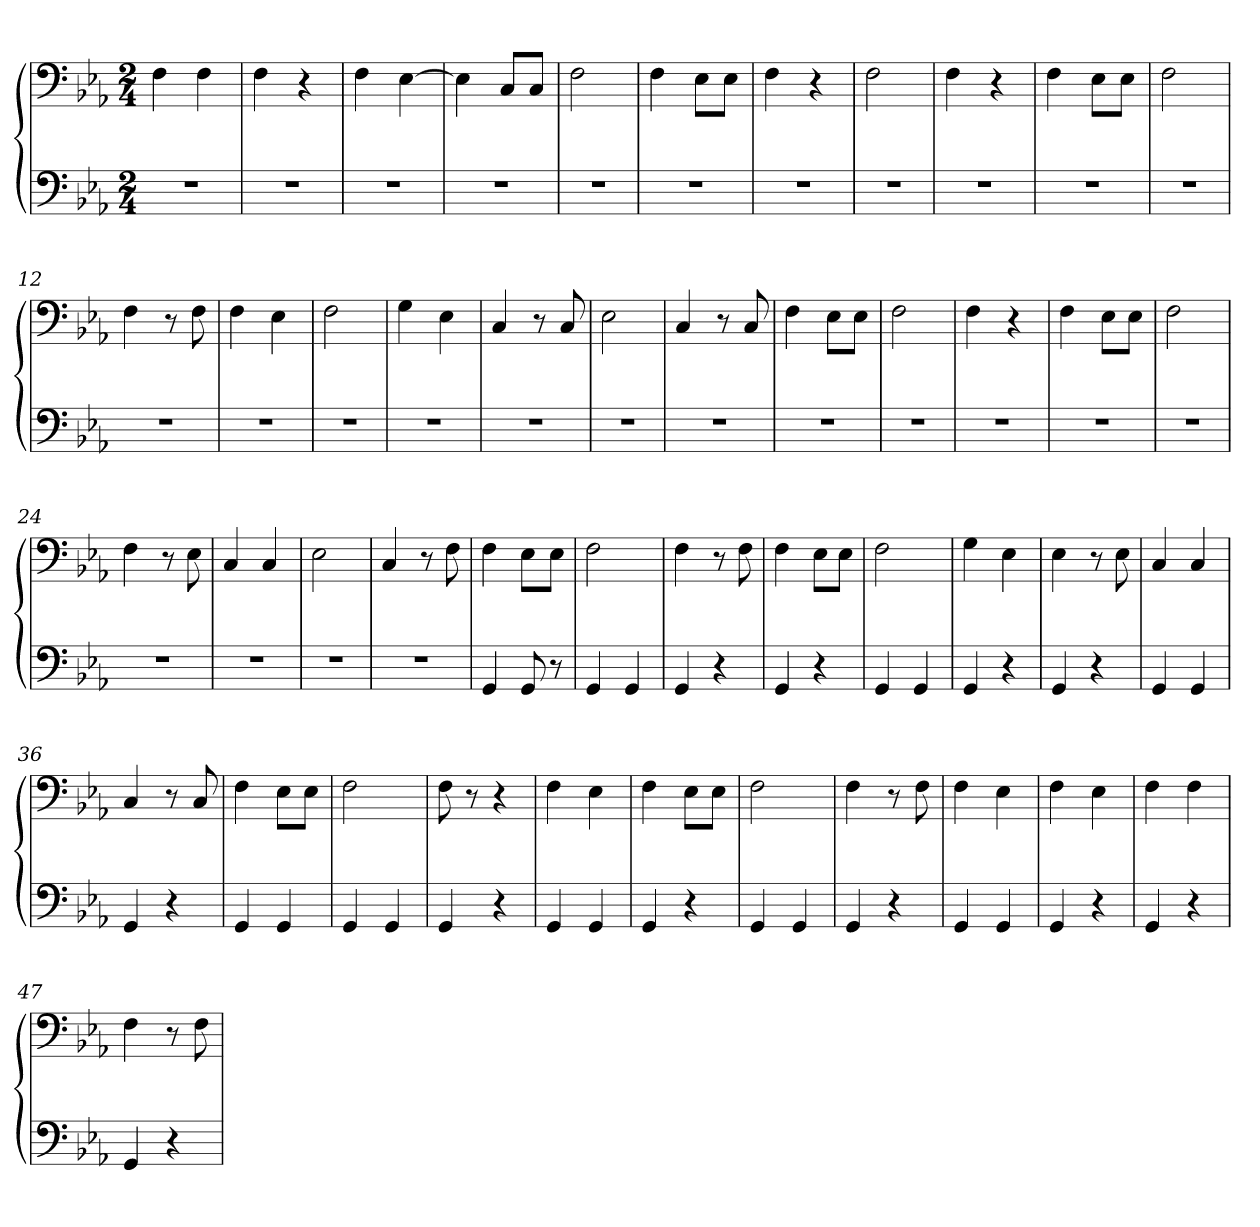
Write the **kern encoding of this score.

**kern	**kern
*part1	*part1
*staff2	*staff1
*clefF4	*clefF4
*k[b-e-a-]	*k[b-e-a-]
*M2/4	*M2/4
=1	=1
2r	4F\
.	4F\
=2	=2
2r	4F\
.	4r
=3	=3
2r	4F\
.	[4E-\
=4	=4
2r	4E-\]
.	8C/L
.	8C/J
=5	=5
2r	2F\
=6	=6
2r	4F\
.	8E-\L
.	8E-\J
=7	=7
2r	4F\
.	4r
=8	=8
2r	2F\
=9	=9
2r	4F\
.	4r
=10	=10
2r	4F\
.	8E-\L
.	8E-\J
=11	=11
2r	2F\
=12	=12
2r	4F\
.	8r
.	8F\
=13	=13
2r	4F\
.	4E-\
=14	=14
2r	2F\
=15	=15
2r	4G\
.	4E-\
=16	=16
2r	4C/
.	8r
.	8C/
=17	=17
2r	2E-\
=18	=18
2r	4C/
.	8r
.	8C/
=19	=19
2r	4F\
.	8E-\L
.	8E-\J
=20	=20
2r	2F\
=21	=21
2r	4F\
.	4r
=22	=22
2r	4F\
.	8E-\L
.	8E-\J
=23	=23
2r	2F\
=24	=24
2r	4F\
.	8r
.	8E-\
=25	=25
2r	4C/
.	4C/
=26	=26
2r	2E-\
=27	=27
2r	4C/
.	8r
.	8F\
=28	=28
4GG/	4F\
8GG/	8E-\L
8r	8E-\J
=29	=29
4GG/	2F\
4GG/	.
=30	=30
4GG/	4F\
4r	8r
.	8F\
=31	=31
4GG/	4F\
4r	8E-\L
.	8E-\J
=32	=32
4GG/	2F\
4GG/	.
=33	=33
4GG/	4G\
4r	4E-\
=34	=34
4GG/	4E-\
4r	8r
.	8E-\
=35	=35
4GG/	4C/
4GG/	4C/
=36	=36
4GG/	4C/
4r	8r
.	8C/
=37	=37
4GG/	4F\
4GG/	8E-\L
.	8E-\J
=38	=38
4GG/	2F\
4GG/	.
=39	=39
4GG/	8F\
.	8r
4r	4r
=40	=40
4GG/	4F\
4GG/	4E-\
=41	=41
4GG/	4F\
4r	8E-\L
.	8E-\J
=42	=42
4GG/	2F\
4GG/	.
=43	=43
4GG/	4F\
4r	8r
.	8F\
=44	=44
4GG/	4F\
4GG/	4E-\
=45	=45
4GG/	4F\
4r	4E-\
=46	=46
4GG/	4F\
4r	4F\
=47	=47
4GG/	4F\
4r	8r
.	8F\
=	=
*-	*-
